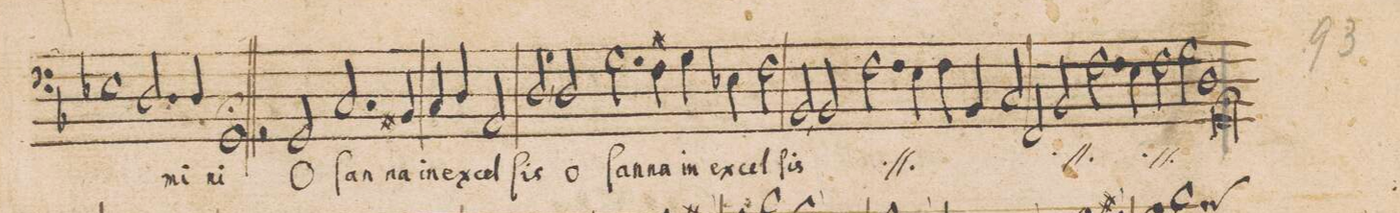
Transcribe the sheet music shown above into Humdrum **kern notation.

**kern	**text
*I"Bassus	*
*clefF4	*
*k[b-]	*
*M2/1	*
1E-X	.
=20-	=20-
2.D/	.
4D/	mi-
1GG;	-ni
=21||-	=21||-
2r	.
2GG/	O-
2.C/	-ſan-
4BB#X/	-na
=22-	=22-
4C/	in
4D/	ec-
2AA/	-cel-
2D,/	ſis
2D/	O-
=23-	=23-
2.G\	-san-
4F#X\	-na
4G\	in
4E-X\	ex-
2F#\	-cel-
=24-	=24-
2BB-,/	ſis
*	*ij
2BB-/	o-
2.F\	-ſan-
4E\	-na
=25-	=25-
4F\	in
4BB-/	ex-
2C/	-cel-
2FF/	ſis
2BB-/	o-
=26-	=26-
2.F\	-san-
4E\	-na
2F\	in
2G\	ex-
=27-	=27-
1D	-cel-
1GG;	-ſis
*	*Xij
==	==
*-	*-
